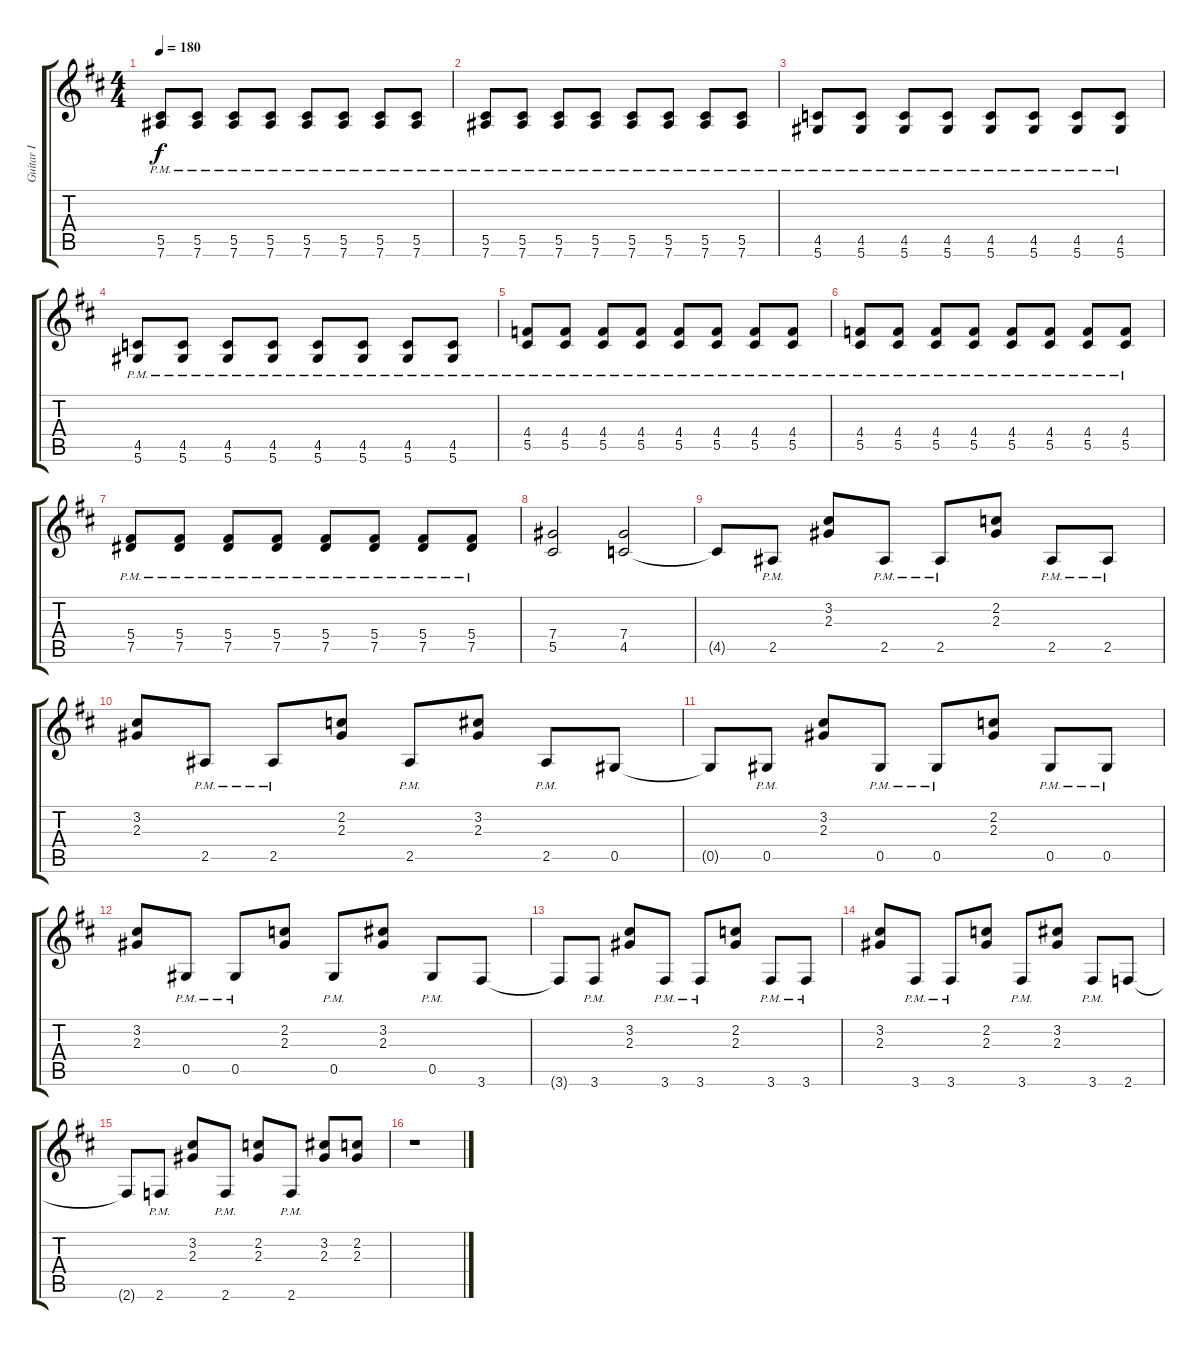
\track ("Guitar I" "Guitar I") {instrument distortionguitar}
\staff {score tabs}
\tuning (Eb4 Bb3 Gb3 Db3 Ab2 Eb2) {hide}
\ts (4 4)
\tempo 180
\clef g2
\ks bminor
(5.5{pm} 7.6{pm}).8{dy f} (5.5{pm} 7.6{pm}).8 (5.5{pm} 7.6{pm}).8 (5.5{pm} 7.6{pm}).8 (5.5{pm} 7.6{pm}).8 (5.5{pm} 7.6{pm}).8 (5.5{pm} 7.6{pm}).8 (5.5{pm} 7.6{pm}).8 |
(5.5{pm} 7.6{pm}).8 (5.5{pm} 7.6{pm}).8 (5.5{pm} 7.6{pm}).8 (5.5{pm} 7.6{pm}).8 (5.5{pm} 7.6{pm}).8 (5.5{pm} 7.6{pm}).8 (5.5{pm} 7.6{pm}).8 (5.5{pm} 7.6{pm}).8 |
(4.5{pm} 5.6{pm}).8 (4.5{pm} 5.6{pm}).8 (4.5{pm} 5.6{pm}).8 (4.5{pm} 5.6{pm}).8 (4.5{pm} 5.6{pm}).8 (4.5{pm} 5.6{pm}).8 (4.5{pm} 5.6{pm}).8 (4.5{pm} 5.6{pm}).8 |
(4.5{pm} 5.6{pm}).8 (4.5{pm} 5.6{pm}).8 (4.5{pm} 5.6{pm}).8 (4.5{pm} 5.6{pm}).8 (4.5{pm} 5.6{pm}).8 (4.5{pm} 5.6{pm}).8 (4.5{pm} 5.6{pm}).8 (4.5{pm} 5.6{pm}).8 |
(4.4{pm} 5.5{pm}).8 (4.4{pm} 5.5{pm}).8 (4.4{pm} 5.5{pm}).8 (4.4{pm} 5.5{pm}).8 (4.4{pm} 5.5{pm}).8 (4.4{pm} 5.5{pm}).8 (4.4{pm} 5.5{pm}).8 (4.4{pm} 5.5{pm}).8 |
(4.4{pm} 5.5{pm}).8 (4.4{pm} 5.5{pm}).8 (4.4{pm} 5.5{pm}).8 (4.4{pm} 5.5{pm}).8 (4.4{pm} 5.5{pm}).8 (4.4{pm} 5.5{pm}).8 (4.4{pm} 5.5{pm}).8 (4.4{pm} 5.5{pm}).8 |
(5.4{pm} 7.5{pm}).8 (5.4{pm} 7.5{pm}).8 (5.4{pm} 7.5{pm}).8 (5.4{pm} 7.5{pm}).8 (5.4{pm} 7.5{pm}).8 (5.4{pm} 7.5{pm}).8 (5.4{pm} 7.5{pm}).8 (5.4{pm} 7.5{pm}).8 |
(7.4 5.5).2 (7.4 4.5).2 |
4.5{t}.8 2.5{pm}.8 (3.2 2.3).8 2.5{pm}.8 2.5{pm}.8 (2.2 2.3).8 2.5{pm}.8 2.5{pm}.8 |
(3.2 2.3).8 2.5{pm}.8 2.5{pm}.8 (2.2 2.3).8 2.5{pm}.8 (3.2 2.3).8 2.5{pm}.8 0.5.8 |
0.5{t}.8 0.5{pm}.8 (3.2 2.3).8 0.5{pm}.8 0.5{pm}.8 (2.2 2.3).8 0.5{pm}.8 0.5{pm}.8 |
(3.2 2.3).8 0.5{pm}.8 0.5{pm}.8 (2.2 2.3).8 0.5{pm}.8 (3.2 2.3).8 0.5{pm}.8 3.6.8 |
3.6{t}.8 3.6{pm}.8 (3.2 2.3).8 3.6{pm}.8 3.6{pm}.8 (2.2 2.3).8 3.6{pm}.8 3.6{pm}.8 |
(3.2 2.3).8 3.6{pm}.8 3.6{pm}.8 (2.2 2.3).8 3.6{pm}.8 (3.2 2.3).8 3.6{pm}.8 2.6.8 |
2.6{t}.8 2.6{pm}.8 (3.2 2.3).8 2.6{pm}.8 (2.2 2.3).8 2.6{pm}.8 (3.2 2.3).8 (2.2 2.3).8 |
r.1
